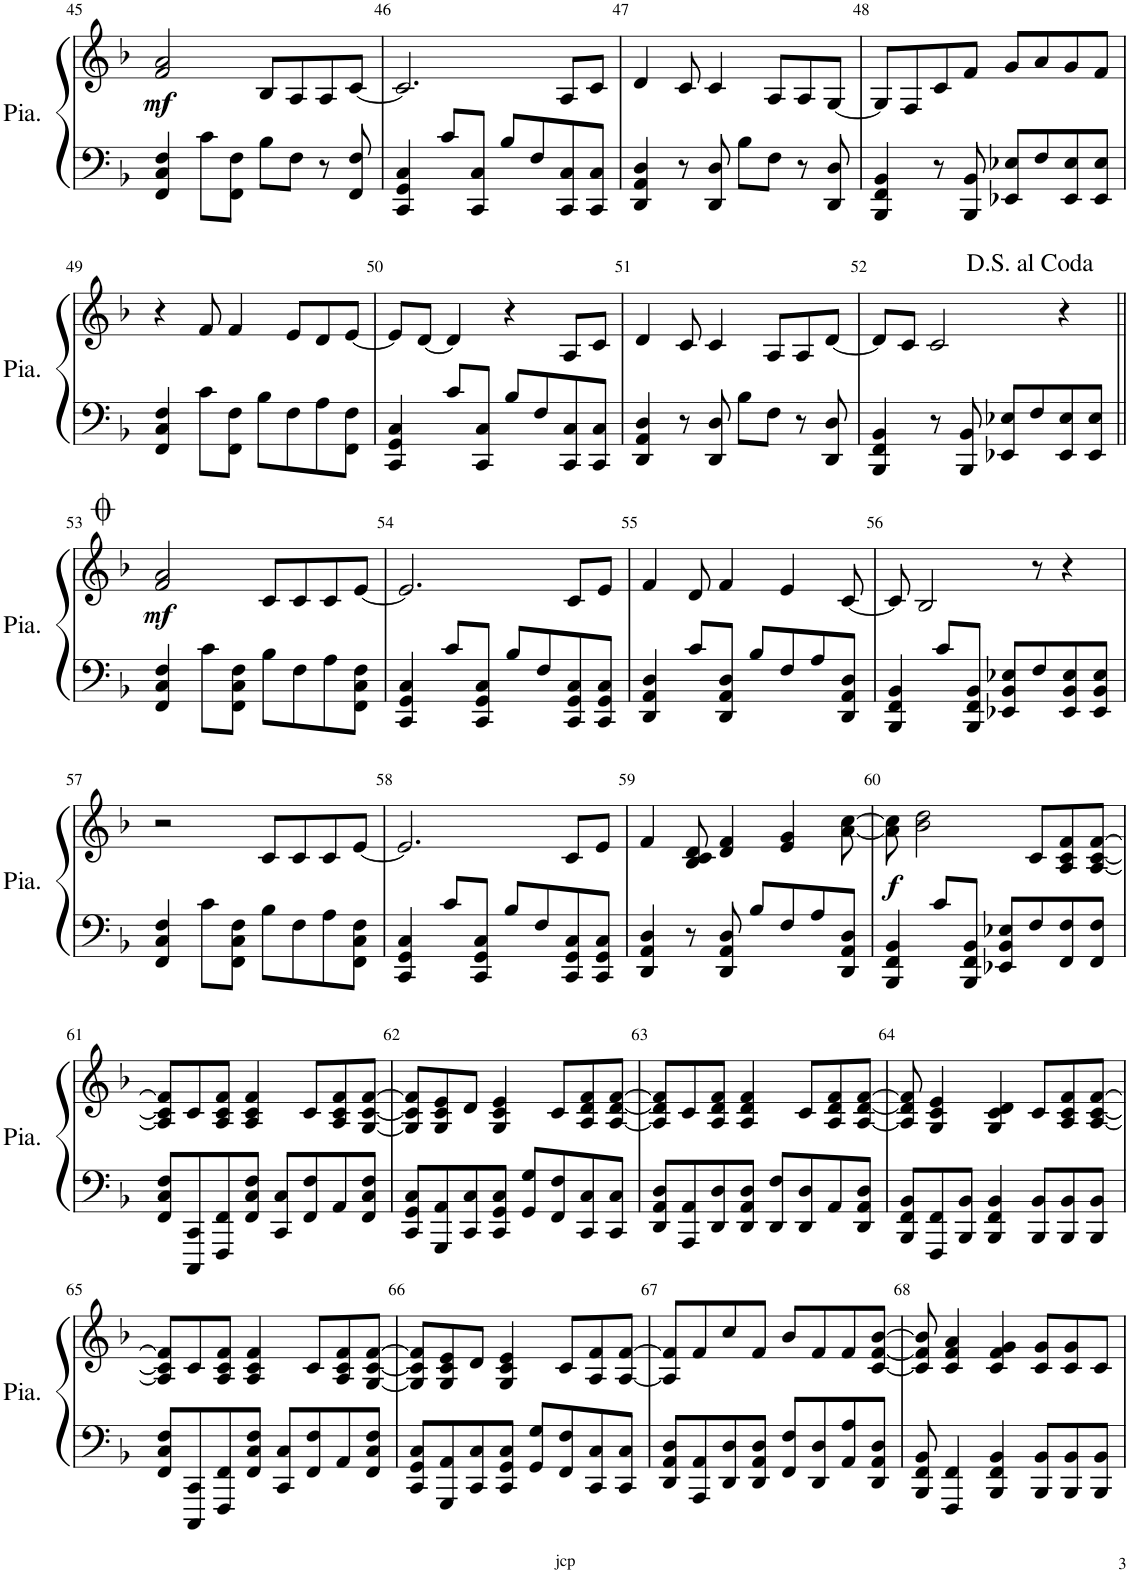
**kern	**kern	**dynam
*part1	*part1	*part1
*staff2	*staff1	*staff1/2
*I"Piano	*	*
*I'Pia.	*	*
!!LO:PB:g=z
*clefF4	*clefG2	*
*k[b-]	*k[b-]	*
*M4/4	*M4/4	*
=45	=45	=45
!	!	!LO:DY:b
4FF/ 4C/ 4F/	2f/ 2a/	mf
8c\L	.	.
8FF\ 8F\J	.	.
8B-\L	8B-/L	.
8F\J	8A/	.
8r	8A/	.
8FF/ 8F/	[8c/J	.
=46	=46	=46
4CC/ 4GG/ 4C/	2.c/]	.
8c/L	.	.
8CC/ 8C/J	.	.
8B-/L	.	.
8F/	.	.
8CC/ 8C/	8A/L	.
8CC/ 8C/J	8c/J	.
=47	=47	=47
4DD/ 4AA/ 4D/	4d/	.
8r	8c/	.
8DD/ 8D/	4c/	.
8B-\L	.	.
8F\J	8A/L	.
8r	8A/	.
8DD/ 8D/	[8G/J	.
=48	=48	=48
4BBB-/ 4FF/ 4BB-/	8G/L]	.
.	8F/	.
8r	8c/	.
8BBB-/ 8BB-/	8f/J	.
8EE-X/ 8E-X/L	8g/L	.
8F/	8a/	.
8EE-/ 8E-/	8g/	.
8EE-/ 8E-/J	8f/J	.
!!LO:LB:g=z
=49	=49	=49
4FF/ 4C/ 4F/	4r	.
8c\L	8f/	.
8FF\ 8F\J	4f/	.
8B-\L	.	.
8F\	8e/L	.
8A\	8d/	.
8FF\ 8F\J	[8e/J	.
=50	=50	=50
4CC/ 4GG/ 4C/	8e/L]	.
.	[8d/J	.
8c/L	4d/]	.
8CC/ 8C/J	.	.
8B-/L	4r	.
8F/	.	.
8CC/ 8C/	8A/L	.
8CC/ 8C/J	8c/J	.
=51	=51	=51
4DD/ 4AA/ 4D/	4d/	.
8r	8c/	.
8DD/ 8D/	4c/	.
8B-\L	.	.
8F\J	8A/L	.
8r	8A/	.
8DD/ 8D/	[8d/J	.
=52	=52	=52
4BBB-/ 4FF/ 4BB-/	8d/L]	.
.	8c/J	.
8r	2c/	.
8BBB-/ 8BB-/	.	.
8EE-X/ 8E-X/L	.	.
8F/	.	.
8EE-/ 8E-/	4r	.
8EE-/ 8E-/J	.	.
!!LO:LB:g=z
=53||	=53||	=53||
!	!	!LO:DY:b
4FF/ 4C/ 4F/	2f/ 2a/	mf
8c\L	.	.
8FF\ 8C\ 8F\J	.	.
8B-\L	8c/L	.
8F\	8c/	.
8A\	8c/	.
8FF\ 8C\ 8F\J	[8e/J	.
=54	=54	=54
4CC/ 4GG/ 4C/	2.e/]	.
8c/L	.	.
8CC/ 8GG/ 8C/J	.	.
8B-/L	.	.
8F/	.	.
8CC/ 8GG/ 8C/	8c/L	.
8CC/ 8GG/ 8C/J	8e/J	.
=55	=55	=55
4DD/ 4AA/ 4D/	4f/	.
8c/L	8d/	.
8DD/ 8AA/ 8D/J	4f/	.
8B-/L	.	.
8F/	4e/	.
8A/	.	.
8DD/ 8AA/ 8D/J	[8c/	.
=56	=56	=56
4BBB-/ 4FF/ 4BB-/	8c/]	.
.	2B-/	.
8c/L	.	.
8BBB-/ 8FF/ 8BB-/J	.	.
8EE-X/ 8BB-/ 8E-X/L	.	.
8F/	8r	.
8EE-/ 8BB-/ 8E-/	4r	.
8EE-/ 8BB-/ 8E-/J	.	.
!!LO:LB:g=z
=57	=57	=57
4FF/ 4C/ 4F/	2r	.
8c\L	.	.
8FF\ 8C\ 8F\J	.	.
8B-\L	8c/L	.
8F\	8c/	.
8A\	8c/	.
8FF\ 8C\ 8F\J	[8e/J	.
=58	=58	=58
4CC/ 4GG/ 4C/	2.e/]	.
8c/L	.	.
8CC/ 8GG/ 8C/J	.	.
8B-/L	.	.
8F/	.	.
8CC/ 8GG/ 8C/	8c/L	.
8CC/ 8GG/ 8C/J	8e/J	.
=59	=59	=59
4DD/ 4AA/ 4D/	4f/	.
8r	8B-/ 8c/ 8d/	.
8DD/ 8AA/ 8D/	4d/ 4f/	.
8B-/L	.	.
8F/	4e/ 4g/	.
8A/	.	.
8DD/ 8AA/ 8D/J	[8a\ [8cc\	.
=60	=60	=60
!	!	!LO:DY:b
4BBB-/ 4FF/ 4BB-/	8a\] 8cc\]	f
.	2b-\ 2dd\	.
8c/L	.	.
8BBB-/ 8FF/ 8BB-/J	.	.
8EE-X/ 8BB-/ 8E-X/L	.	.
8F/	8c/L	.
8FF/ 8F/	8A/ 8c/ 8f/	.
8FF/ 8F/J	[8A/ [8c/ [8f/J	.
!!LO:LB:g=z
=61	=61	=61
8FF/ 8C/ 8F/L	8A/] 8c/] 8f/]L	.
8CCC/ 8CC/	8c/	.
8FFF/ 8FF/	8A/ 8c/ 8f/J	.
8FF/ 8C/ 8F/J	4A/ 4c/ 4f/	.
8CC/ 8C/L	.	.
8FF/ 8F/	8c/L	.
8AA/	8A/ 8c/ 8f/	.
8FF/ 8C/ 8F/J	[8G/ [8c/ [8f/J	.
=62	=62	=62
8CC/ 8GG/ 8C/L	8G/] 8c/] 8f/]L	.
8GGG/ 8AA/	8G/ 8c/ 8e/	.
8CC/ 8C/	8d/J	.
8CC/ 8GG/ 8C/J	4G/ 4c/ 4e/	.
8GG/ 8G/L	.	.
8FF/ 8F/	8c/L	.
8CC/ 8C/	8A/ 8d/ 8f/	.
8CC/ 8C/J	[8A/ [8d/ [8f/J	.
=63	=63	=63
8DD/ 8AA/ 8D/L	8A/] 8d/] 8f/]L	.
8AAA/ 8AA/	8c/	.
8DD/ 8D/	8A/ 8d/ 8f/J	.
8DD/ 8AA/ 8D/J	4A/ 4d/ 4f/	.
8DD/ 8F/L	.	.
8DD/ 8D/	8c/L	.
8AA/	8A/ 8d/ 8f/	.
8DD/ 8AA/ 8D/J	[8A/ [8d/ [8f/J	.
=64	=64	=64
8BBB-/ 8FF/ 8BB-/L	8A/] 8d/] 8f/]	.
8FFF/ 8FF/	4G/ 4c/ 4e/	.
8BBB-/ 8BB-/J	.	.
4BBB-/ 4FF/ 4BB-/	4G/ 4c/ 4d/	.
8BBB-/ 8BB-/L	8c/L	.
8BBB-/ 8BB-/	8A/ 8c/ 8f/	.
8BBB-/ 8BB-/J	[8A/ [8c/ [8f/J	.
!!LO:LB:g=z
=65	=65	=65
8FF/ 8C/ 8F/L	8A/] 8c/] 8f/]L	.
8CCC/ 8CC/	8c/	.
8FFF/ 8FF/	8A/ 8c/ 8f/J	.
8FF/ 8C/ 8F/J	4A/ 4c/ 4f/	.
8CC/ 8C/L	.	.
8FF/ 8F/	8c/L	.
8AA/	8A/ 8c/ 8f/	.
8FF/ 8C/ 8F/J	[8G/ [8c/ [8f/J	.
=66	=66	=66
8CC/ 8GG/ 8C/L	8G/] 8c/] 8f/]L	.
8GGG/ 8AA/	8G/ 8c/ 8e/	.
8CC/ 8C/	8d/J	.
8CC/ 8GG/ 8C/J	4G/ 4c/ 4e/	.
8GG/ 8G/L	.	.
8FF/ 8F/	8c/L	.
8CC/ 8C/	8A/ 8f/	.
8CC/ 8C/J	[8A/ [8f/J	.
=67	=67	=67
8DD/ 8AA/ 8D/L	8A/] 8f/]L	.
8AAA/ 8AA/	8f/	.
8DD/ 8D/	8cc/	.
8DD/ 8AA/ 8D/J	8f/J	.
8FF/ 8F/L	8b-/L	.
8DD/ 8D/	8f/	.
8AA/ 8A/	8f/	.
8DD/ 8AA/ 8D/J	[8c/ [8f/ [8b-/J	.
=68	=68	=68
8BBB-/ 8FF/ 8BB-/	8c/] 8f/] 8b-/]	.
4FFF/ 4FF/	4c/ 4f/ 4a/	.
4BBB-/ 4FF/ 4BB-/	4c/ 4f/ 4g/	.
8BBB-/ 8BB-/L	8c/ 8g/L	.
8BBB-/ 8BB-/	8c/ 8g/	.
8BBB-/ 8BB-/J	8c/J	.
=	=	=
*-	*-	*-
